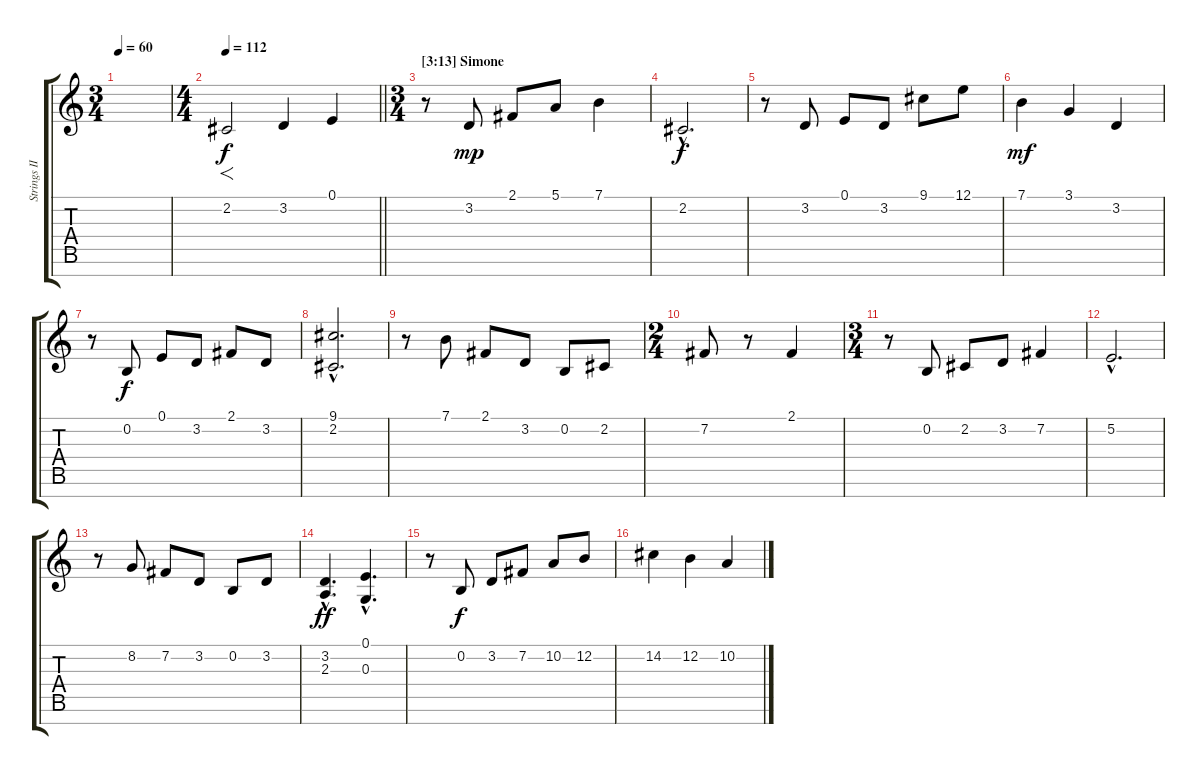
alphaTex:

\track ("Strings II" "Strings II") {instrument stringensemble1}
\staff {score tabs}
\tuning (E4 B3 G3 D3 A2 E2 B1) {hide}
\ts (3 4)
\tempo 60
\clef g2
\ks c
|
\ts (4 4)
\tempo 112
\barLineRight lightlight
2.2.2{f dy f} 3.2.4 0.1.4 |
\ts (3 4)
\section ("" "[3:13] Simone")
r.8 3.2.8{dy mp} 2.1.8 5.1.8 7.1.4 |
2.2{hac}.2{d dy f volume 6} |
r.8 3.2.8{volume 9} 0.1.8 3.2.8 9.1.8 12.1.8 |
7.1.4{dy mf} 3.1.4 3.2.4 |
r.8 0.2.8{dy f} 0.1.8 3.2.8 2.1.8 3.2.8 |
(9.1{hac} 2.2{hac}).2{d} |
r.8 7.1.8 2.1.8 3.2.8 0.2.8 2.2.8 |
\ts (2 4)
7.2.8 r.8 2.1.4 |
\ts (3 4)
r.8 0.2.8 2.2.8 3.2.8 7.2.4 |
5.2{hac}.2{d} |
r.8 8.2.8 7.2.8 3.2.8 0.2.8 3.2.8 |
(3.2{hac} 2.3{hac}).4{d dy ff} (0.1{hac} 0.3{hac}).4{d} |
r.8 0.2.8{dy f} 3.2.8 7.2.8 10.2.8 12.2.8 |
14.2.4 12.2.4 10.2.4
